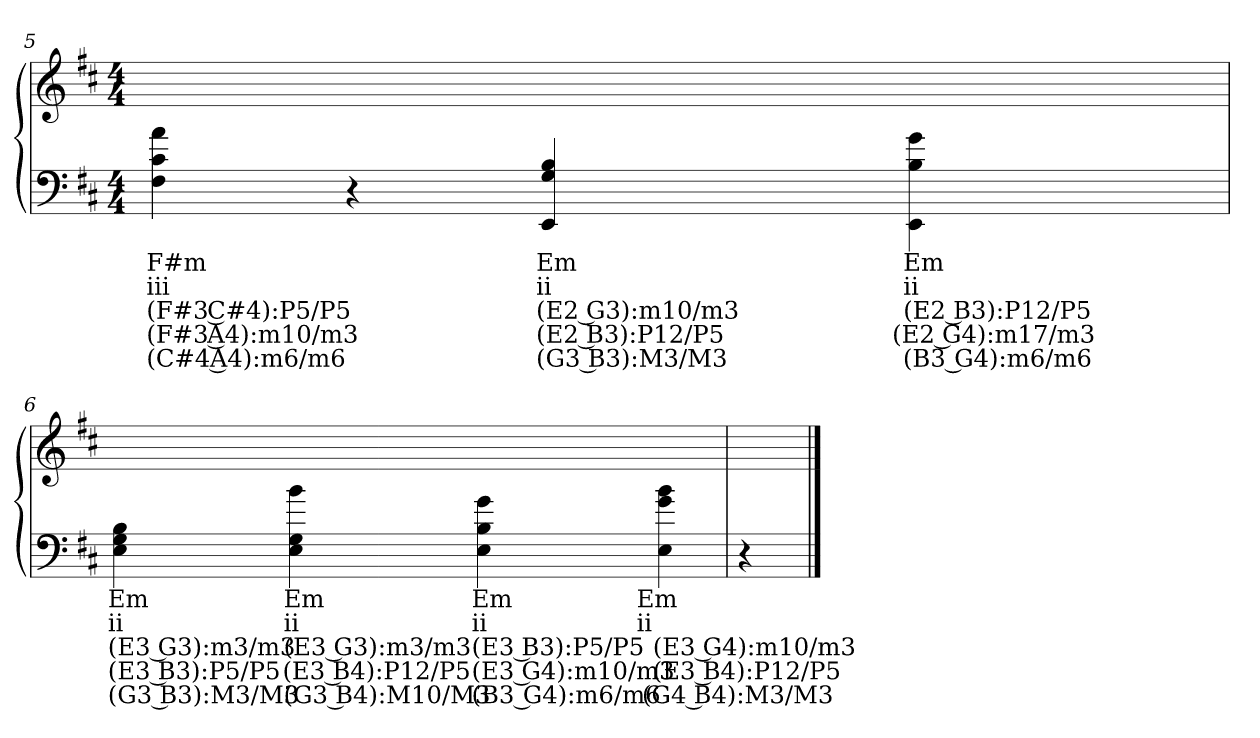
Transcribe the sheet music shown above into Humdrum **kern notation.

**kern	**text	**text	**text	**text	**text	**kern
*part2	*part2	*part2	*part2	*part2	*part2	*part1
*staff2	*staff2	*staff2	*staff2	*staff2	*staff2	*staff1
*clefF4	*	*	*	*	*	*clefG2
*k[f#c#]	*	*	*	*	*	*k[f#c#]
*D:	*	*	*	*	*	*D:
*M4/4	*	*	*	*	*	*M4/4
=5	=5	=5	=5	=5	=5	=5
4F# 4c# 4a	F#m	iii	(F#3 C#4):P5/P5	(F#3 A4):m10/m3	(C#4 A4):m6/m6	1ryy
4r	.	.	.	.	.	.
4EE 4G 4B	Em	ii	(E2 G3):m10/m3	(E2 B3):P12/P5	(G3 B3):M3/M3	.
4EE 4B 4g	Em	ii	(E2 B3):P12/P5	(E2 G4):m17/m3	(B3 G4):m6/m6	.
=6	=6	=6	=6	=6	=6	=6
4E 4G 4B	Em	ii	(E3 G3):m3/m3	(E3 B3):P5/P5	(G3 B3):M3/M3	1ryy
4E 4G 4b	Em	ii	(E3 G3):m3/m3	(E3 B4):P12/P5	(G3 B4):M10/M3	.
4E 4B 4g	Em	ii	(E3 B3):P5/P5	(E3 G4):m10/m3	(B3 G4):m6/m6	.
4E 4g 4b	Em	ii	(E3 G4):m10/m3	(E3 B4):P12/P5	(G4 B4):M3/M3	.
=7	=7	=7	=7	=7	=7	=7
4r	.	.	.	.	.	4ryy
==	==	==	==	==	==	==
*-	*-	*-	*-	*-	*-	*-
